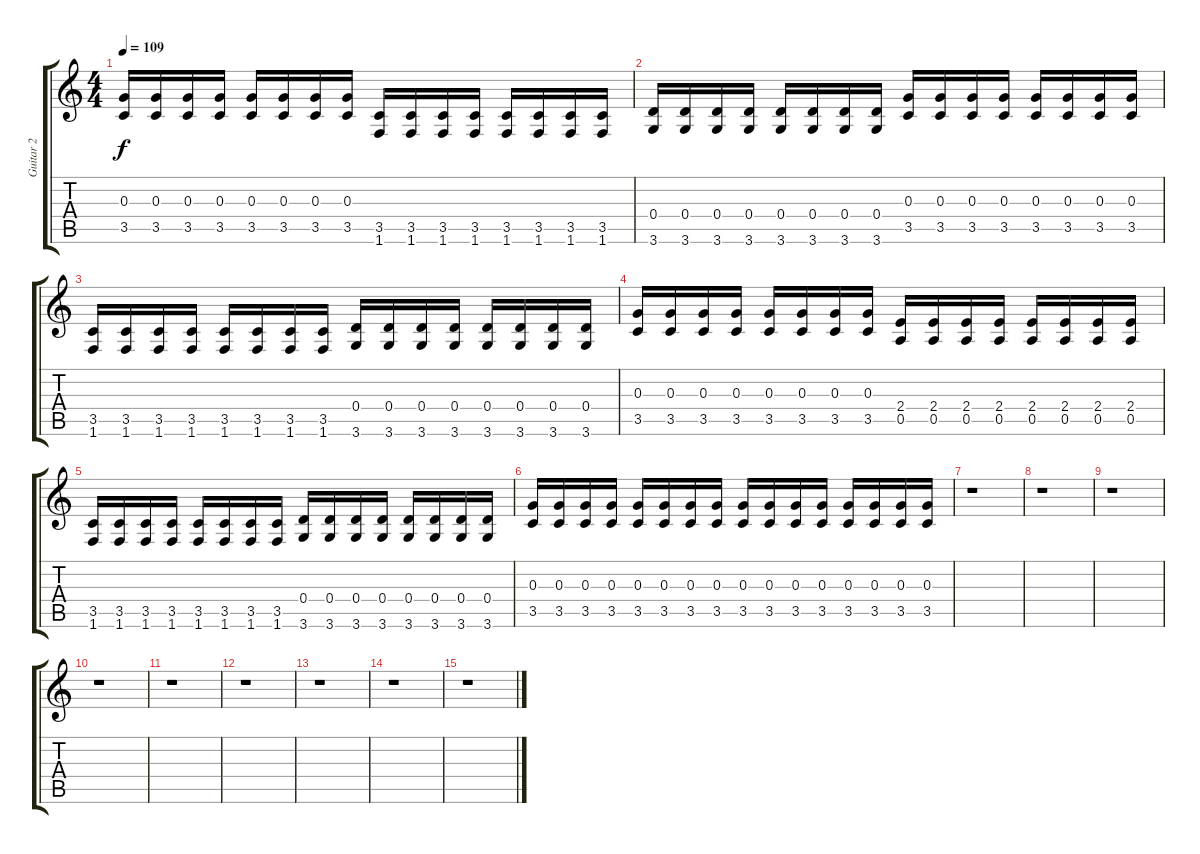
\track ("Guitar 2" "Guitar 2") {instrument overdrivenguitar}
\staff {score tabs}
\tuning (E4 B3 G3 D3 A2 E2) {hide}
\ts (4 4)
\tempo 109
\clef g2
\ks c
(0.3 3.5).16{dy f} (0.3 3.5).16 (0.3 3.5).16 (0.3 3.5).16 (0.3 3.5).16 (0.3 3.5).16 (0.3 3.5).16 (0.3 3.5).16 (3.5 1.6).16 (3.5 1.6).16 (3.5 1.6).16 (3.5 1.6).16 (3.5 1.6).16 (3.5 1.6).16 (3.5 1.6).16 (3.5 1.6).16 |
(0.4 3.6).16 (0.4 3.6).16 (0.4 3.6).16 (0.4 3.6).16 (0.4 3.6).16 (0.4 3.6).16 (0.4 3.6).16 (0.4 3.6).16 (0.3 3.5).16 (0.3 3.5).16 (0.3 3.5).16 (0.3 3.5).16 (0.3 3.5).16 (0.3 3.5).16 (0.3 3.5).16 (0.3 3.5).16 |
(3.5 1.6).16 (3.5 1.6).16 (3.5 1.6).16 (3.5 1.6).16 (3.5 1.6).16 (3.5 1.6).16 (3.5 1.6).16 (3.5 1.6).16 (0.4 3.6).16 (0.4 3.6).16 (0.4 3.6).16 (0.4 3.6).16 (0.4 3.6).16 (0.4 3.6).16 (0.4 3.6).16 (0.4 3.6).16 |
(0.3 3.5).16 (0.3 3.5).16 (0.3 3.5).16 (0.3 3.5).16 (0.3 3.5).16 (0.3 3.5).16 (0.3 3.5).16 (0.3 3.5).16 (2.4 0.5).16 (2.4 0.5).16 (2.4 0.5).16 (2.4 0.5).16 (2.4 0.5).16 (2.4 0.5).16 (2.4 0.5).16 (2.4 0.5).16 |
(3.5 1.6).16 (3.5 1.6).16 (3.5 1.6).16 (3.5 1.6).16 (3.5 1.6).16 (3.5 1.6).16 (3.5 1.6).16 (3.5 1.6).16 (0.4 3.6).16 (0.4 3.6).16 (0.4 3.6).16 (0.4 3.6).16 (0.4 3.6).16 (0.4 3.6).16 (0.4 3.6).16 (0.4 3.6).16 |
(0.3 3.5).16 (0.3 3.5).16 (0.3 3.5).16 (0.3 3.5).16 (0.3 3.5).16 (0.3 3.5).16 (0.3 3.5).16 (0.3 3.5).16 (0.3 3.5).16 (0.3 3.5).16 (0.3 3.5).16 (0.3 3.5).16 (0.3 3.5).16 (0.3 3.5).16 (0.3 3.5).16 (0.3 3.5).16 |
r.1 |
r.1 |
r.1 |
r.1 |
r.1 |
r.1 |
r.1 |
r.1 |
r.1
